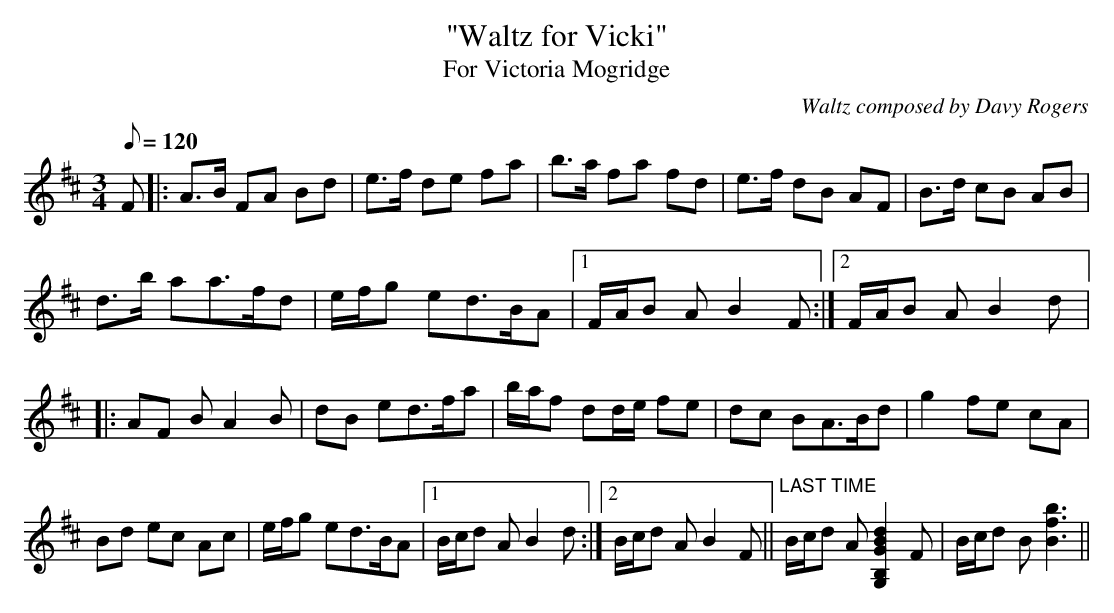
X:1
T:"Waltz for Vicki"
T:For Victoria Mogridge
C:Waltz composed by Davy Rogers
L:1/8
Q:120
M:3/4
K:D
F |: A3/2B/ FA Bd | e3/2f/ de fa | b3/2a/ fa fd | e3/2f/ dB AF | B3/2d/ cB AB |
d3/2b/ aa3/2f/d | e/f/g ed3/2B/A |1 F/A/B AB2F :|2 F/A/B AB2d |:
AF BA2B | dB ed3/2f/a | b/a/f dd/e/ fe | dc BA3/2B/d | g2 fe cA |
Bd ec Ac | e/f/g ed3/2B/A |1 B/c/d AB2d :|2 B/c/d AB2F || "LAST TIME"B/c/d A[d2B2G2B,2G,2]F | B/c/d B[b3f3B3] ||
